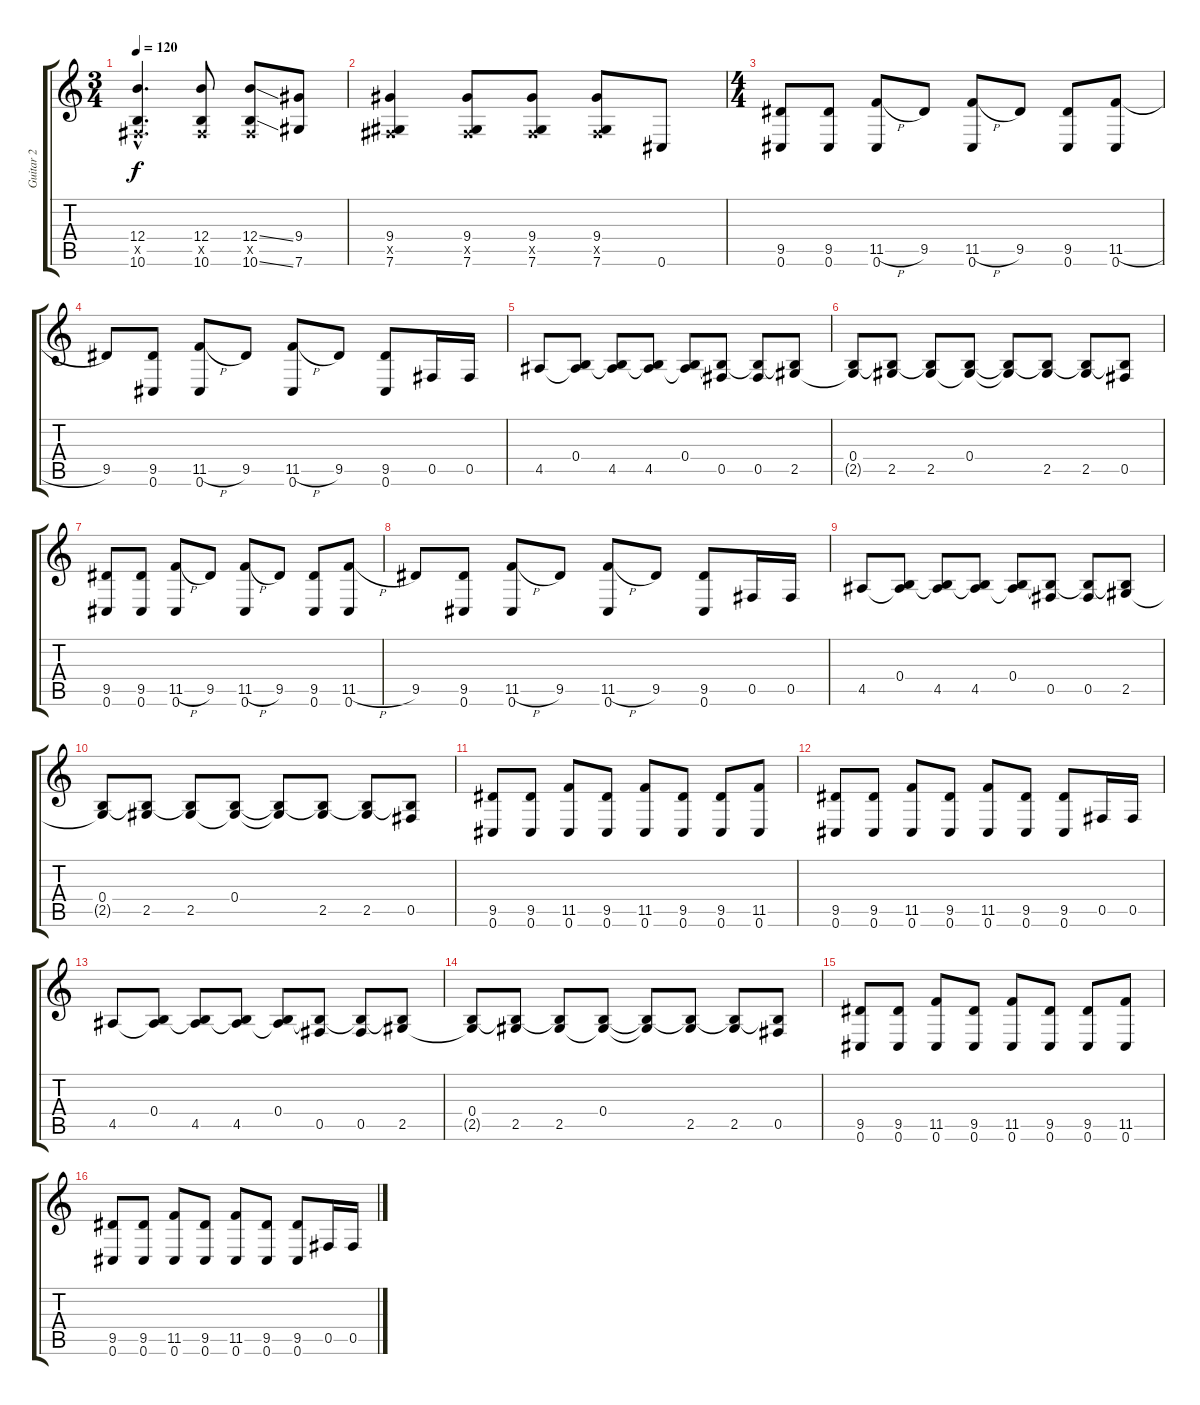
\track ("Guitar 2" "Guitar 2") {instrument overdrivenguitar}
\staff {score tabs}
\tuning (Db4 Ab3 E3 B2 Gb2 Db2) {hide}
\ts (3 4)
\tempo 120
\clef g2
\ks c
(12.4{hac} 0.5{hac x} 10.6{hac}).4{d dy f} (12.4 0.5{x} 10.6).8 (12.4{ss} 0.5{x} 10.6{ss}).8 (9.4 7.6).8 |
(9.4 0.5{x} 7.6).4 (9.4 0.5{x} 7.6).8 (9.4 0.5{x} 7.6).8 (9.4 0.5{x} 7.6).8 0.6.8 |
\ts (4 4)
(9.5 0.6).8 (9.5 0.6).8 (11.5{h} 0.6).8 9.5.8 (11.5{h} 0.6).8 9.5.8 (9.5 0.6).8 (11.5{h} 0.6).8 |
9.5.8 (9.5 0.6).8 (11.5{h} 0.6).8 9.5.8 (11.5{h} 0.6).8 9.5.8 (9.5 0.6).8 0.5.16 0.5.16 |
4.5.8 (0.4 4.5{t}).8 (0.4{t} 4.5).8 (0.4{t} 4.5).8 (0.4 4.5{t}).8 (0.4{t} 0.5).8 (0.4{t} 0.5).8 (0.4{t} 2.5).8 |
(0.4 2.5{t}).8 (0.4{t} 2.5).8 (0.4{t} 2.5).8 (0.4 2.5{t}).8 (0.4{t} 2.5{t}).8 (0.4{t} 2.5).8 (0.4{t} 2.5).8 (0.4{t} 0.5).8 |
(9.5 0.6).8 (9.5 0.6).8 (11.5{h} 0.6).8 9.5.8 (11.5{h} 0.6).8 9.5.8 (9.5 0.6).8 (11.5{h} 0.6).8 |
9.5.8 (9.5 0.6).8 (11.5{h} 0.6).8 9.5.8 (11.5{h} 0.6).8 9.5.8 (9.5 0.6).8 0.5.16 0.5.16 |
4.5.8 (0.4 4.5{t}).8 (0.4{t} 4.5).8 (0.4{t} 4.5).8 (0.4 4.5{t}).8 (0.4{t} 0.5).8 (0.4{t} 0.5).8 (0.4{t} 2.5).8 |
(0.4 2.5{t}).8 (0.4{t} 2.5).8 (0.4{t} 2.5).8 (0.4 2.5{t}).8 (0.4{t} 2.5{t}).8 (0.4{t} 2.5).8 (0.4{t} 2.5).8 (0.4{t} 0.5).8 |
(9.5 0.6).8 (9.5 0.6).8 (11.5 0.6).8 (9.5 0.6).8 (11.5 0.6).8 (9.5 0.6).8 (9.5 0.6).8 (11.5 0.6).8 |
(9.5 0.6).8 (9.5 0.6).8 (11.5 0.6).8 (9.5 0.6).8 (11.5 0.6).8 (9.5 0.6).8 (9.5 0.6).8 0.5.16 0.5.16 |
4.5.8 (0.4 4.5{t}).8 (0.4{t} 4.5).8 (0.4{t} 4.5).8 (0.4 4.5{t}).8 (0.4{t} 0.5).8 (0.4{t} 0.5).8 (0.4{t} 2.5).8 |
(0.4 2.5{t}).8 (0.4{t} 2.5).8 (0.4{t} 2.5).8 (0.4 2.5{t}).8 (0.4{t} 2.5{t}).8 (0.4{t} 2.5).8 (0.4{t} 2.5).8 (0.4{t} 0.5).8 |
(9.5 0.6).8 (9.5 0.6).8 (11.5 0.6).8 (9.5 0.6).8 (11.5 0.6).8 (9.5 0.6).8 (9.5 0.6).8 (11.5 0.6).8 |
(9.5 0.6).8 (9.5 0.6).8 (11.5 0.6).8 (9.5 0.6).8 (11.5 0.6).8 (9.5 0.6).8 (9.5 0.6).8 0.5.16 0.5.16
